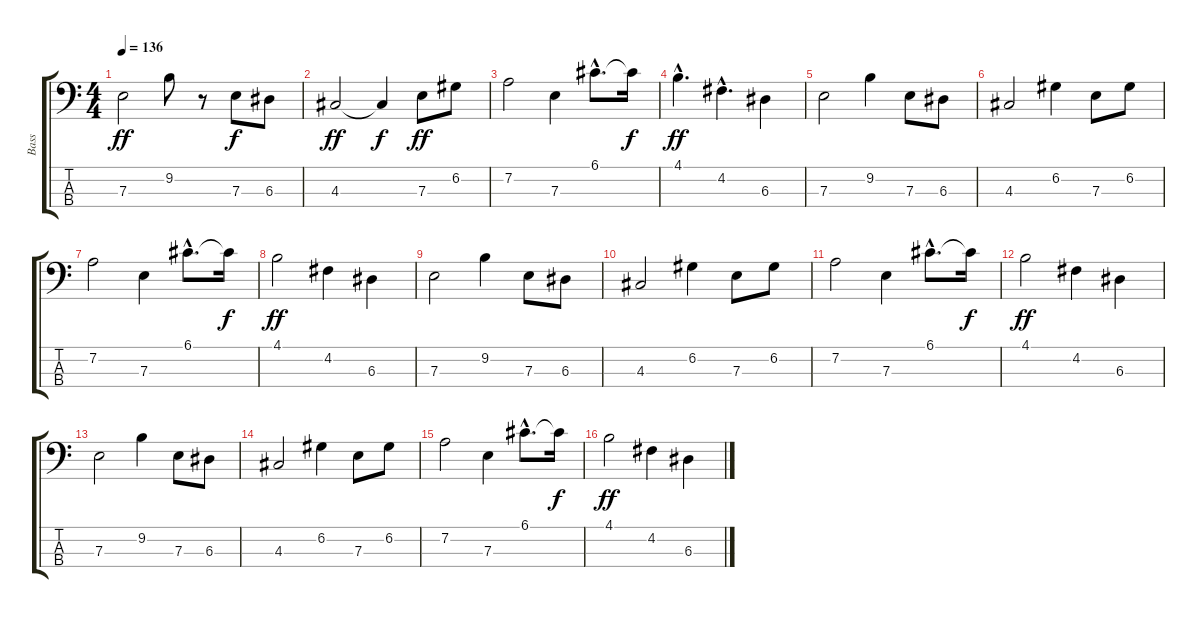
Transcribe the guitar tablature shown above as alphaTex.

\track ("Bass" "Bass") {instrument acousticbass}
\staff {score tabs}
\tuning (G2 D2 A1 E1) {hide}
\ts (4 4)
\tempo 136
\clef f4
\ks c
7.3.2{dy ff} 9.2.8 r.8 7.3.8{dy f} 6.3.8 |
4.3.2{dy ff} 4.3{t}.4{dy f} 7.3.8{dy ff} 6.2.8 |
7.2.2 7.3.4 6.1{hac}.8{d} 6.1{t}.16{dy f} |
4.1{hac}.4{d dy ff} 4.2{hac}.4{d} 6.3.4 |
7.3.2 9.2.4 7.3.8 6.3.8 |
4.3.2 6.2.4 7.3.8 6.2.8 |
7.2.2 7.3.4 6.1{hac}.8{d} 6.1{t}.16{dy f} |
4.1.2{dy ff} 4.2.4 6.3.4 |
7.3.2 9.2.4 7.3.8 6.3.8 |
4.3.2 6.2.4 7.3.8 6.2.8 |
7.2.2 7.3.4 6.1{hac}.8{d} 6.1{t}.16{dy f} |
4.1.2{dy ff} 4.2.4 6.3.4 |
7.3.2 9.2.4 7.3.8 6.3.8 |
4.3.2 6.2.4 7.3.8 6.2.8 |
7.2.2 7.3.4 6.1{hac}.8{d} 6.1{t}.16{dy f} |
4.1.2{dy ff} 4.2.4 6.3.4
